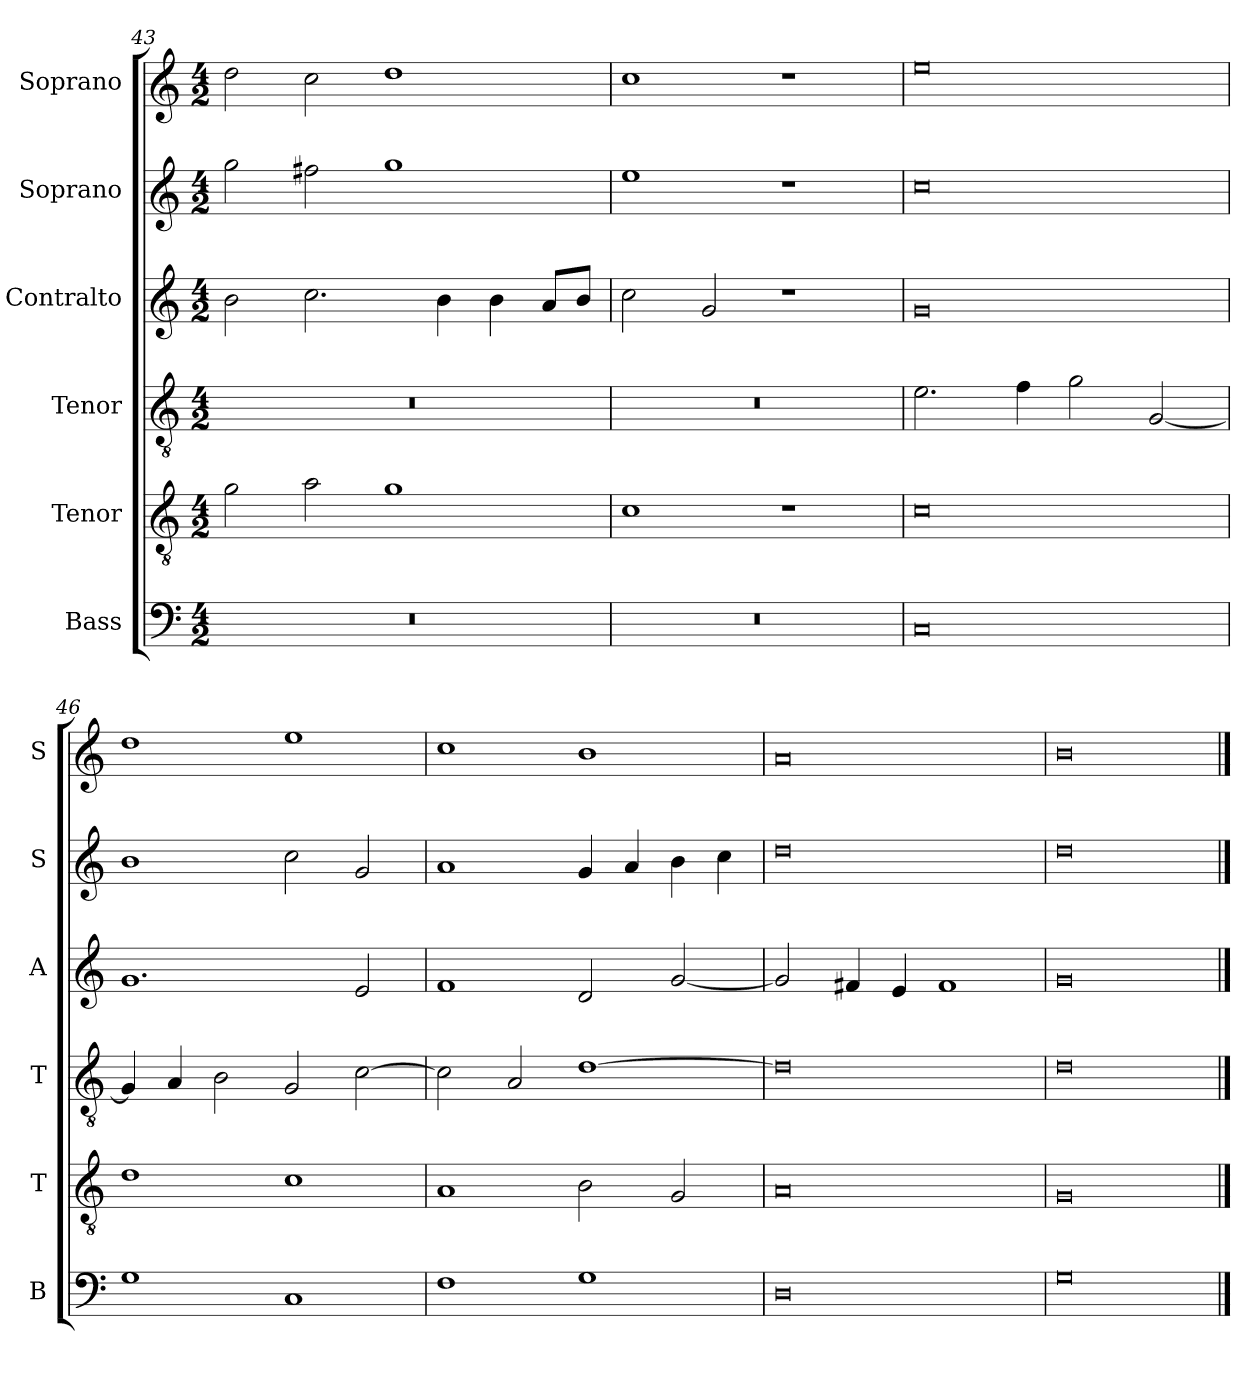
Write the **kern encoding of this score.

**kern	**kern	**kern	**kern	**kern	**kern
*part6	*part5	*part4	*part3	*part2	*part1
*staff6	*staff5	*staff4	*staff3	*staff2	*staff1
*I"Bass	*I"Tenor	*I"Tenor	*I"Contralto	*I"Soprano	*I"Soprano
*I'B	*I'T	*I'T	*I'A	*I'S	*I'S
*clefF4	*clefGv2	*clefGv2	*clefG2	*clefG2	*clefG2
*k[]	*k[]	*k[]	*k[]	*k[]	*k[]
*G:mix	*G:mix	*G:mix	*G:mix	*G:mix	*G:mix
*M4/2	*M4/2	*M4/2	*M4/2	*M4/2	*M4/2
=43	=43	=43	=43	=43	=43
0r	2g	0r	2b	2gg	2dd
.	2a	.	2.cc	2ff#X	2cc
.	1g	.	.	1gg	1dd
.	.	.	4b	.	.
.	.	.	4b	.	.
.	.	.	8a/L	.	.
.	.	.	8b/J	.	.
=44	=44	=44	=44	=44	=44
0r	1c	0r	2cc	1ee	1cc
.	.	.	2g	.	.
.	1r	.	1r	1r	1r
=45	=45	=45	=45	=45	=45
0C	0c	2.e	0g	0cc	0ee
.	.	4f	.	.	.
.	.	2g	.	.	.
.	.	[2G	.	.	.
=46	=46	=46	=46	=46	=46
1G	1d	4G]	1.g	1b	1dd
.	.	4A	.	.	.
.	.	2B	.	.	.
1C	1c	2G	.	2cc	1ee
.	.	[2c	2e	2g	.
=47	=47	=47	=47	=47	=47
1F	1A	2c]	1f	1a	1cc
.	.	2A	.	.	.
1G	2B	[1d	2d	4g	1b
.	.	.	.	4a	.
.	2G	.	[2g	4b	.
.	.	.	.	4cc	.
=48	=48	=48	=48	=48	=48
0D	0A	0d]	2g]	0dd	0a
.	.	.	4f#X	.	.
.	.	.	4e	.	.
.	.	.	1f#	.	.
=49	=49	=49	=49	=49	=49
0G	0G	0d	0g	0dd	0b
==	==	==	==	==	==
*-	*-	*-	*-	*-	*-
